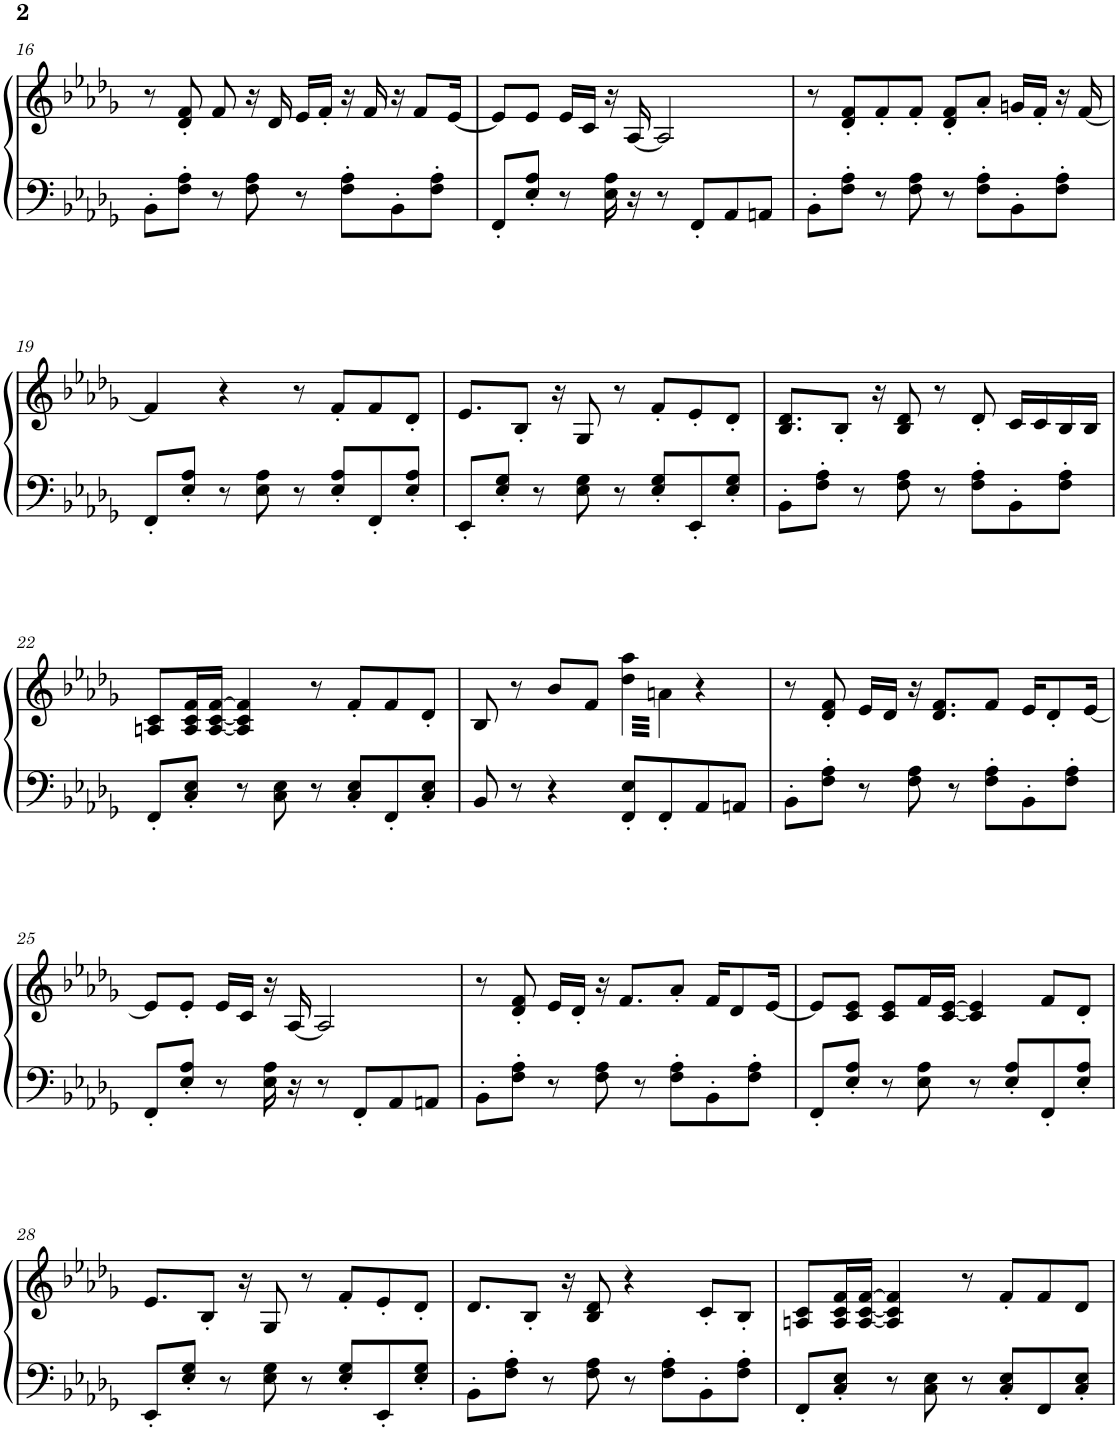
**kern	**kern
*part1	*part1
*staff2	*staff1
*I"Grand Piano	*
*I'Pno.	*
!!LO:PB:g=z
*clefF4	*clefG2
*k[b-e-a-d-g-]	*k[b-e-a-d-g-]
*M4/4	*M4/4
=16	=16
8BB-'\L	8r
8F\' 8A-\'J	8d-/' 8f/'
8r	8f/
8F\ 8A-\	16r
.	16d-/
8r	16e-/LL
.	16f'/JJ
8F\' 8A-\'L	16r
.	16f/
8BB-'\	16r
.	8f/L
8F\' 8A-\'J	.
.	[16e-/Jk
=17	=17
8FF'/L	8e-/L]
8E-/' 8A-/'J	8e-/J
8r	16e-/LL
.	16c/JJ
16E-\ 16A-\	16r
16r	[16A-/
8r	2A-/]
8FF'/L	.
8AA-/	.
8AAn/J	.
=18	=18
8BB-'\L	8r
8F\' 8A-\'J	8d-/' 8f/'L
8r	8f'/
8F\ 8A-\	8f'/J
8r	8d-/' 8f/'L
8F\' 8A-\'L	8a-'/J
8BB-'\	16gn/LL
.	16f'/JJ
8F\' 8A-\'J	16r
.	[16f/
!!LO:LB:g=z
=19	=19
8FF'/L	4f/]
8E-/' 8A-/'J	.
8r	4r
8E-\ 8A-\	.
8r	8r
8E-/' 8A-/'L	8f'/L
8FF'/	8f/
8E-/' 8A-/'J	8d-'/J
=20	=20
8EE-'/L	8.e-/L
8E-/' 8G-/'J	.
.	8B-'/J
8r	.
.	16r
8E-\ 8G-\	8G-/
8r	8r
8E-/' 8G-/'L	8f'/L
8EE-'/	8e-'/
8E-/' 8G-/'J	8d-'/J
=21	=21
8BB-'\L	8.B-/ 8.d-/L
8F\' 8A-\'J	.
.	8B-'/J
8r	.
.	16r
8F\ 8A-\	8B-/ 8d-/
8r	8r
8F\' 8A-\'L	8d-'/
8BB-'\	16c/LL
.	16c/
8F\' 8A-\'J	16B-/
.	16B-/JJ
!!LO:LB:g=z
=22	=22
8FF'/L	8An/ 8c/L
8C/' 8E-/'J	16A/ 16c/ 16f/L
.	[16A/ [16c/ [16f/JJ
8r	4A/] 4c/] 4f/]
8C\ 8E-\	.
8r	8r
8C/' 8E-/'L	8f'/L
8FF'/	8f/
8C/' 8E-/'J	8d-'/J
=23	=23
8BB-/	8B-/
8r	8r
4r	8b-/L
.	8f/J
*	*tremolo
8FF/' 8E-/'L	64dd-\ 64aa-\LLLL
.	64an\
.	64dd-\ 64aa-\
.	64an\
.	64dd-\ 64aa-\
.	64an\
.	64dd-\ 64aa-\
.	64an\
8FF'/	64dd-\ 64aa-\
.	64an\
.	64dd-\ 64aa-\
.	64an\
.	64dd-\ 64aa-\
.	64an\
.	64dd-\ 64aa-\
.	64an\JJJJ
*	*Xtremolo
8AA-/	4r
.	.
.	.
.	.
.	.
.	.
.	.
.	.
8AAn/J	.
=24	=24
8BB-'\L	8r
8F\' 8A-\'J	8d-/' 8f/'
8r	16e-/LL
.	16d-/JJ
8F\ 8A-\	16r
.	8.d-/ 8.f/L
8r	.
8F\' 8A-\'L	8f/J
8BB-'\	16e-/KL
.	8d-'/
8F\' 8A-\'J	.
.	[16e-/Jk
!!LO:LB:g=z
=25	=25
8FF'/L	8e-/L]
8E-/' 8A-/'J	8e-'/J
8r	16e-/LL
.	16c/JJ
16E-\ 16A-\	16r
16r	[16A-/
8r	2A-/]
8FF'/L	.
8AA-/	.
8AAn/J	.
=26	=26
8BB-'\L	8r
8F\' 8A-\'J	8d-/' 8f/'
8r	16e-/LL
.	16d-'/JJ
8F\ 8A-\	16r
.	8.f/L
8r	.
8F\' 8A-\'L	8a-'/J
8BB-'\	16f/KL
.	8d-/
8F\' 8A-\'J	.
.	[16e-/Jk
=27	=27
8FF'/L	8e-/L]
8E-/' 8A-/'J	8c/ 8e-/J
8r	8c/ 8e-/L
8E-\ 8A-\	16f/L
.	[16c/ [16e-/JJ
8r	4c/] 4e-/]
8E-/' 8A-/'L	.
8FF'/	8f/L
8E-/' 8A-/'J	8d-'/J
!!LO:LB:g=z
=28	=28
8EE-'/L	8.e-/L
8E-/' 8G-/'J	.
.	8B-'/J
8r	.
.	16r
8E-\ 8G-\	8G-/
8r	8r
8E-/' 8G-/'L	8f'/L
8EE-'/	8e-'/
8E-/' 8G-/'J	8d-'/J
=29	=29
8BB-'\L	8.d-/L
8F\' 8A-\'J	.
.	8B-'/J
8r	.
.	16r
8F\ 8A-\	8B-/ 8d-/
8r	4r
8F\' 8A-\'L	.
8BB-'\	8c'/L
8F\' 8A-\'J	8B-'/J
=30	=30
8FF'/L	8An/ 8c/L
8C/' 8E-/'J	16A/ 16c/ 16f/L
.	[16A/ [16c/ [16f/JJ
8r	4A/] 4c/] 4f/]
8C\ 8E-\	.
8r	8r
8C/' 8E-/'L	8f'/L
8FF/	8f/
8C/' 8E-/'J	8d-/J
=	=
*-	*-
